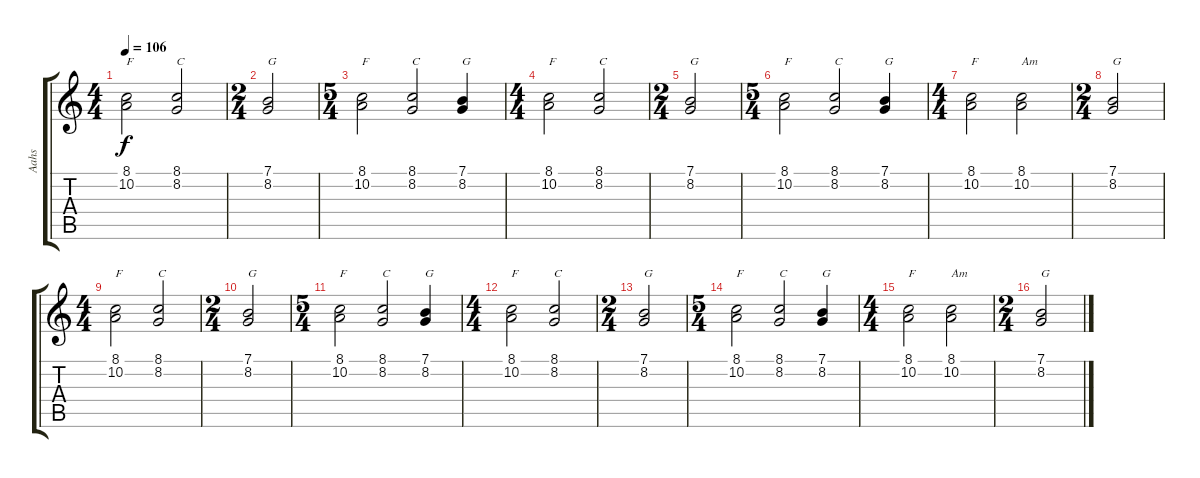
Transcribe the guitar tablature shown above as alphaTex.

\track ("Aahs" "Aahs") {instrument choiraahs}
\staff {score tabs}
\tuning (E4 B3 G3 D3 A2 E2) {hide}
\ts (4 4)
\tempo 106
\clef g2
\ks c
(8.1 10.2).2{txt "F" dy f} (8.1 8.2).2{txt "C"} |
\ts (2 4)
(7.1 8.2).2{txt "G"} |
\ts (5 4)
(8.1 10.2).2{txt "F"} (8.1 8.2).2{txt "C"} (7.1 8.2).4{txt "G"} |
\ts (4 4)
(8.1 10.2).2{txt "F"} (8.1 8.2).2{txt "C"} |
\ts (2 4)
(7.1 8.2).2{txt "G"} |
\ts (5 4)
(8.1 10.2).2{txt "F"} (8.1 8.2).2{txt "C"} (7.1 8.2).4{txt "G"} |
\ts (4 4)
(8.1 10.2).2{txt "F"} (8.1 10.2).2{txt "Am"} |
\ts (2 4)
(7.1 8.2).2{txt "G"} |
\ts (4 4)
(8.1 10.2).2{txt "F"} (8.1 8.2).2{txt "C"} |
\ts (2 4)
(7.1 8.2).2{txt "G"} |
\ts (5 4)
(8.1 10.2).2{txt "F"} (8.1 8.2).2{txt "C"} (7.1 8.2).4{txt "G"} |
\ts (4 4)
(8.1 10.2).2{txt "F"} (8.1 8.2).2{txt "C"} |
\ts (2 4)
(7.1 8.2).2{txt "G"} |
\ts (5 4)
(8.1 10.2).2{txt "F"} (8.1 8.2).2{txt "C"} (7.1 8.2).4{txt "G"} |
\ts (4 4)
(8.1 10.2).2{txt "F"} (8.1 10.2).2{txt "Am"} |
\ts (2 4)
(7.1 8.2).2{txt "G"}
